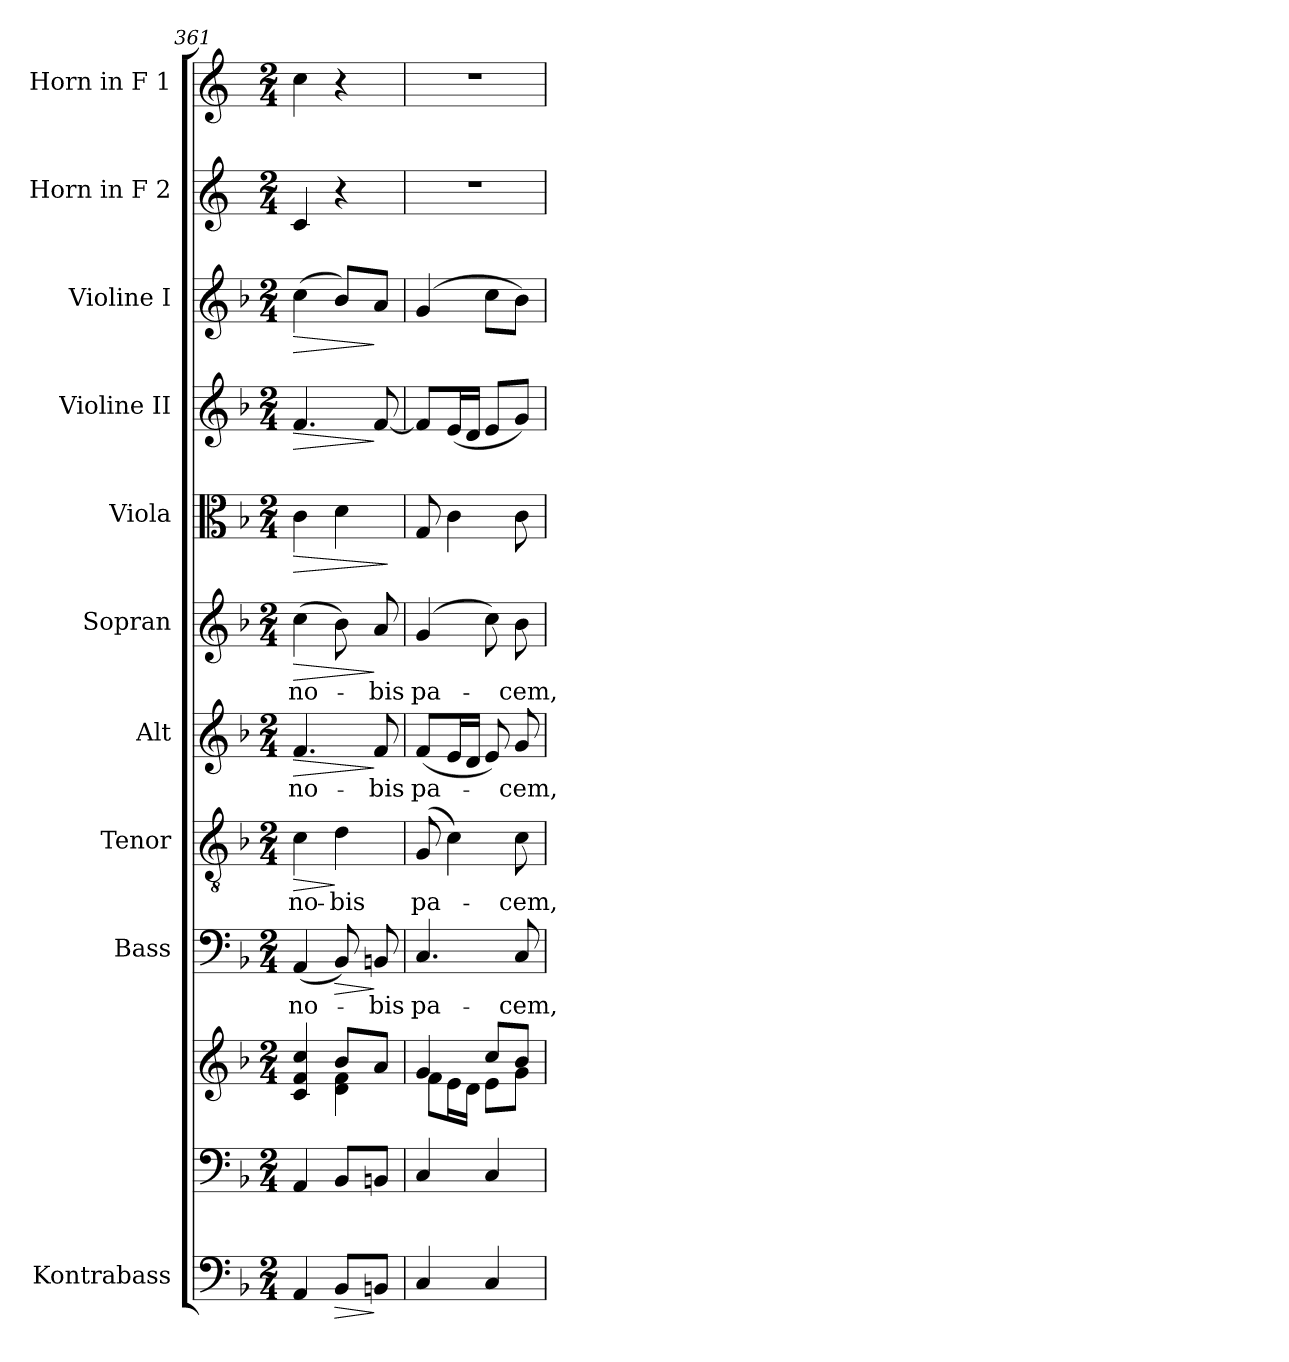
**kern	**dynam	**kern	**kern	**kern	**text	**dynam	**kern	**text	**dynam	**kern	**text	**dynam	**kern	**text	**dynam	**kern	**dynam	**kern	**dynam	**kern	**dynam	**kern	**kern
*part11	*part11	*part10	*part10	*part9	*part9	*part9	*part8	*part8	*part8	*part7	*part7	*part7	*part6	*part6	*part6	*part5	*part5	*part4	*part4	*part3	*part3	*part2	*part1
*staff12	*staff12	*staff11	*staff10	*staff9	*staff9	*staff9	*staff8	*staff8	*staff8	*staff7	*staff7	*staff7	*staff6	*staff6	*staff6	*staff5	*staff5	*staff4	*staff4	*staff3	*staff3	*staff2	*staff1
*I"Kontrabass	*	*	*	*I"Bass	*	*	*I"Tenor	*	*	*I"Alt	*	*	*I"Sopran	*	*	*I"Viola	*	*I"Violine II	*	*I"Violine I	*	*I"Horn in F 2	*I"Horn in F 1
*I'Kb.	*	*	*	*I'B	*	*	*I'T	*	*	*I'A	*	*	*I'S	*	*	*I'Vla.	*	*I'Vl. II	*	*I'Vl. I	*	*I'Hrn. 2	*I'Hrn. 1
*clefF4	*	*clefF4	*clefG2	*clefF4	*	*	*clefGv2	*	*	*clefG2	*	*	*clefG2	*	*	*clefC3	*	*clefG2	*	*clefG2	*	*clefG2	*clefG2
*ITrd7c12	*	*	*	*	*	*	*	*	*	*	*	*	*	*	*	*	*	*	*	*	*	*ITrd4c7	*ITrd4c7
*k[b-]	*	*k[b-]	*k[b-]	*k[b-]	*	*	*k[b-]	*	*	*k[b-]	*	*	*k[b-]	*	*	*k[b-]	*	*k[b-]	*	*k[b-]	*	*k[b-]	*k[b-]
*F:	*	*F:	*F:	*F:	*	*	*F:	*	*	*F:	*	*	*F:	*	*	*F:	*	*F:	*	*F:	*	*F:	*F:
*M2/4	*	*M2/4	*M2/4	*M2/4	*	*	*M2/4	*	*	*M2/4	*	*	*M2/4	*	*	*M2/4	*	*M2/4	*	*M2/4	*	*M2/4	*M2/4
=361	=361	=361	=361	=361	=361	=361	=361	=361	=361	=361	=361	=361	=361	=361	=361	=361	=361	=361	=361	=361	=361	=361	=361
*	*	*	*^	*	*	*	*	*	*	*	*	*	*	*	*	*	*	*	*	*	*	*	*
!	!	!	!	!	!	!LO:LY:b	!	!	!LO:LY:b	!LO:HP:b	!	!LO:LY:b	!LO:HP:b	!	!LO:LY:b	!LO:HP:b	!	!LO:HP:b	!	!LO:HP:b	!	!LO:HP:b	!	!
4AAA/	.	4AA/	4c/ 4f/ 4cc/	4ryy	(<4AA/	no-	.	4c\	no-	>	4.f/	no-	>	(>4cc\	no-	>	4c\	>	4.f/	>	(>4cc\	>	4F/	4f\
!	!LO:HP:b	!	!	!	!	!	!LO:HP:b	!	!LO:LY:b	!	!	!	!	!	!	!	!	!	!	!	!	!	!	!
8BBB-/L	>	8BB-/L	8b-/L	4d\ 4f\	8BB-/)	.	>	4d\	-bis	]	.	.	.	8b-\)	.	.	4d\	.	.	.	8b-/L)	.	4r	4r
!	!	!	!	!	!	!LO:LY:b	!	!	!	!	!	!LO:LY:b	!	!	!LO:LY:b	!	!	!	!	!	!	!	!	!
8BBBn/J	]	8BBn/J	8a/J	.	8BBn/	-bis	]	.	.	.	8f/	-bis	]	8a/	-bis	]	.	.	[8f/	]	8a/J	]	.	.
*	*	*	*v	*v	*	*	*	*	*	*	*	*	*	*	*	*	*	*	*	*	*	*	*	*
.	.	.	.	.	.	.	.	.	.	.	.	.	.	.	.	.	]	.	.	.	.	.	.
=362	=362	=362	=362	=362	=362	=362	=362	=362	=362	=362	=362	=362	=362	=362	=362	=362	=362	=362	=362	=362	=362	=362	=362
*	*	*	*^	*	*	*	*	*	*	*	*	*	*	*	*	*	*	*	*	*	*	*	*
!	!	!	!	!	!	!LO:LY:b	!	!	!LO:LY:b	!	!	!LO:LY:b	!	!	!LO:LY:b	!	!	!	!	!	!	!	!	!
4CC/	.	4C/	4g/	8f\L	4.C/	pa-	.	(<8G/	pa-	.	(<8f/L	pa-	.	(4g/	pa-	.	8G/	.	8f/L]	.	(4g/	.	2r	2r
.	.	.	.	16e\L	.	.	.	4c\)	.	.	16e/L	.	.	.	.	.	4c\	.	(<16e/L	.	.	.	.	.
.	.	.	.	16d\JJ	.	.	.	.	.	.	16d/JJ	.	.	.	.	.	.	.	16d/JJ	.	.	.	.	.
4CC/	.	4C/	8cc/L	8e\L	.	.	.	.	.	.	8e/)	.	.	8cc\)	.	.	.	.	8e/L	.	8cc\L	.	.	.
!	!	!	!	!	!	!LO:LY:b	!	!	!LO:LY:b	!	!	!LO:LY:b	!	!	!LO:LY:b	!	!	!	!	!	!	!	!	!
.	.	.	8b-/J	8g\J	8C/	-cem,	.	8c\	-cem,	.	8g/	-cem,	.	8b-\	-cem,	.	8c\	.	8g/J)	.	8b-\J)	.	.	.
*	*	*	*v	*v	*	*	*	*	*	*	*	*	*	*	*	*	*	*	*	*	*	*	*	*
=	=	=	=	=	=	=	=	=	=	=	=	=	=	=	=	=	=	=	=	=	=	=	=
*-	*-	*-	*-	*-	*-	*-	*-	*-	*-	*-	*-	*-	*-	*-	*-	*-	*-	*-	*-	*-	*-	*-	*-
